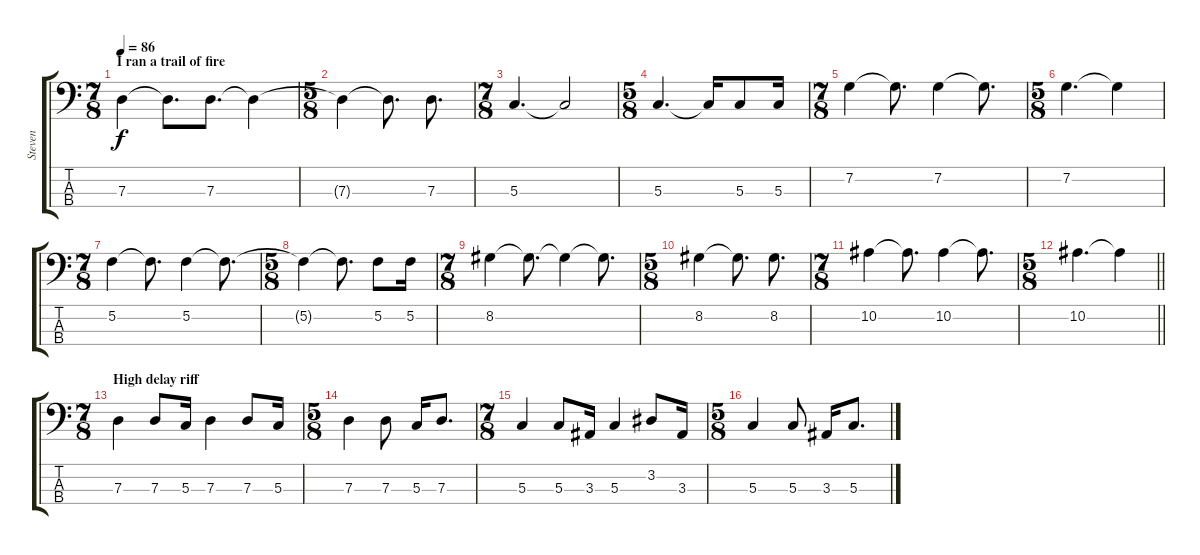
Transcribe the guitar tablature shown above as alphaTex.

\track ("Steven" "Steven") {instrument electricbasspick}
\staff {score tabs}
\tuning (F2 C2 G1 C1) {hide}
\ts (7 8)
\section ("" "I ran a trail of fire")
\tempo 86
\clef f4
\ks c
7.3.4{dy f} 7.3{t}.8{d} 7.3.8{d} 7.3{t}.4 |
\ts (5 8)
7.3{t}.4 7.3{t}.8{d} 7.3.8{d} |
\ts (7 8)
5.3.4{d} 5.3{t}.2 |
\ts (5 8)
5.3.4{d} 5.3{t}.16 5.3.8 5.3.16 |
\ts (7 8)
7.2.4 7.2{t}.8{d} 7.2.4 7.2{t}.8{d} |
\ts (5 8)
7.2.4{d} 7.2{t}.4 |
\ts (7 8)
5.2.4 5.2{t}.8{d} 5.2.4 5.2{t}.8{d} |
\ts (5 8)
5.2{t}.4 5.2{t}.8{d} 5.2.8 5.2.16 |
\ts (7 8)
8.2.4 8.2{t}.8{d} 8.2{t}.4 8.2{t}.8{d} |
\ts (5 8)
8.2.4 8.2{t}.8{d} 8.2.8{d} |
\ts (7 8)
10.2.4 10.2{t}.8{d} 10.2.4 10.2{t}.8{d} |
\ts (5 8)
\barLineRight lightlight
10.2.4{d} 10.2{t}.4 |
\ts (7 8)
\section ("" "High delay riff")
7.3.4 7.3.8 5.3.16 7.3.4 7.3.8 5.3.16 |
\ts (5 8)
7.3.4 7.3.8 5.3.16 7.3.8{d} |
\ts (7 8)
5.3.4 5.3.8 3.3.16 5.3.4 3.2.8 3.3.16 |
\ts (5 8)
5.3.4 5.3.8 3.3.16 5.3.8{d}
